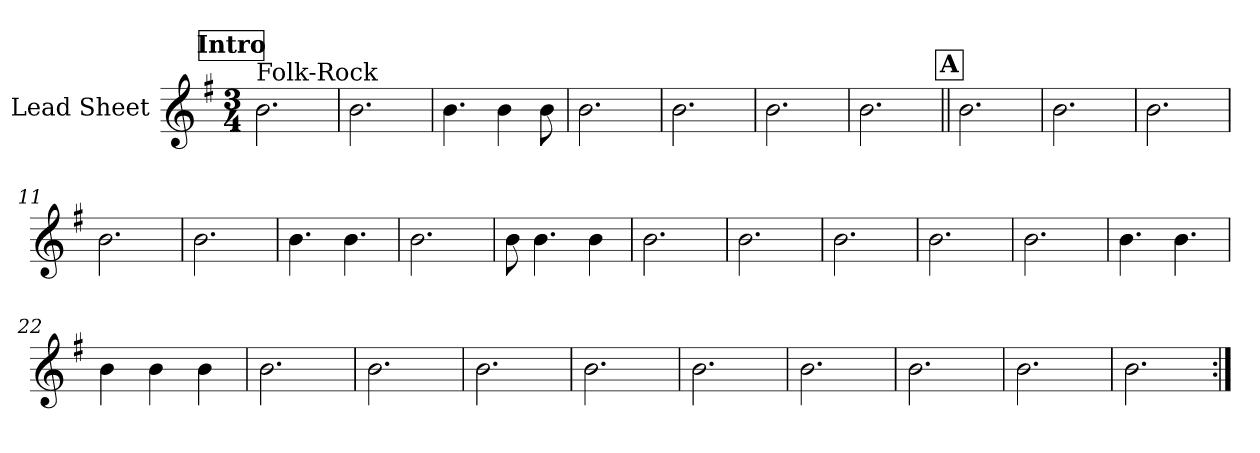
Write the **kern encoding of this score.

**kern
*part1
*staff1
*I"Lead Sheet
*clefG2
*k[f#]
*e:
*M3/4
*MM118
!!LO:REH:place=s1:a:fs=14:t=Intro
=1
!LO:TX:a:t=Folk-Rock
2.b\
=2
2.b\
=3
4.b\
4b\
8b\
=4
2.b\
=5
2.b\
=6
2.b\
=7
2.b\
!!LO:LB:g=z
!!LO:REH:place=s1:a:fs=14:t=A
=8||
2.b\
=9
2.b\
=10
2.b\
=11
2.b\
!!LO:LB:g=z
=12
2.b\
=13
4.b\
4.b\
=14
2.b\
=15
8b\
4.b\
4b\
!!LO:LB:g=z
=16
2.b\
=17
2.b\
=18
2.b\
=19
2.b\
!!LO:LB:g=z
=20
2.b\
=21
4.b\
4.b\
=22
4b\
4b\
4b\
=23
2.b\
=24
2.b\
!!LO:LB:g=z
=25
2.b\
=26
2.b\
=27
2.b\
=28
2.b\
!!LO:LB:g=z
=29
2.b\
=30
2.b\
=31
2.b\
=:|!
*-
